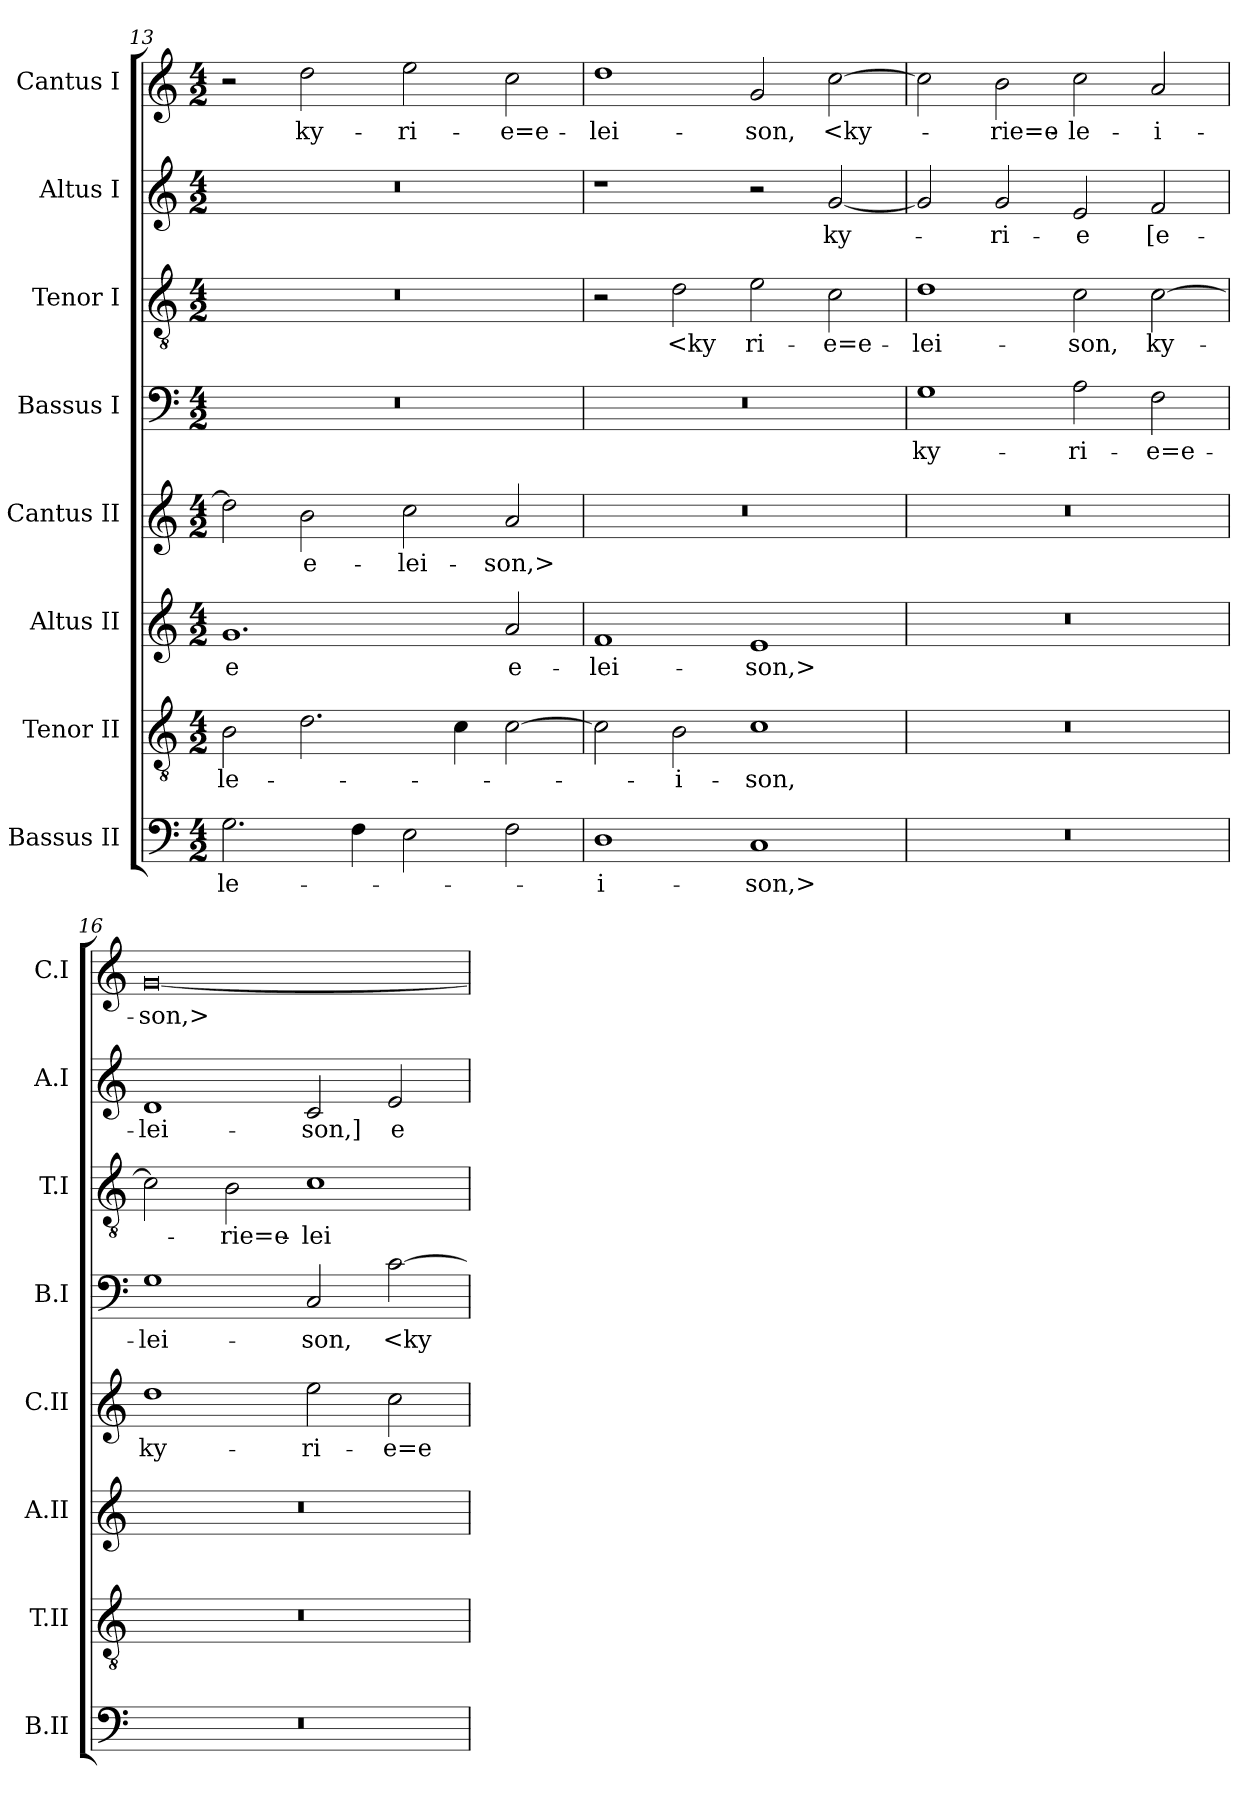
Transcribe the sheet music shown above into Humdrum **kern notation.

**kern	**text	**kern	**text	**kern	**text	**kern	**text	**kern	**text	**kern	**text	**kern	**text	**kern	**text
*part8	*part8	*part7	*part7	*part6	*part6	*part5	*part5	*part4	*part4	*part3	*part3	*part2	*part2	*part1	*part1
*staff8	*staff8	*staff7	*staff7	*staff6	*staff6	*staff5	*staff5	*staff4	*staff4	*staff3	*staff3	*staff2	*staff2	*staff1	*staff1
*I"Bassus II	*	*I"Tenor II	*	*I"Altus II	*	*I"Cantus II	*	*I"Bassus I	*	*I"Tenor I	*	*I"Altus I	*	*I"Cantus I	*
*I'B.II	*	*I'T.II	*	*I'A.II	*	*I'C.II	*	*I'B.I	*	*I'T.I	*	*I'A.I	*	*I'C.I	*
*clefF4	*	*clefGv2	*	*clefG2	*	*clefG2	*	*clefF4	*	*clefGv2	*	*clefG2	*	*clefG2	*
*	*	*ITrd7c12	*	*	*	*	*	*	*	*ITrd7c12	*	*	*	*	*
*k[]	*	*k[]	*	*k[]	*	*k[]	*	*k[]	*	*k[]	*	*k[]	*	*k[]	*
*C:	*	*C:	*	*C:	*	*C:	*	*C:	*	*C:	*	*C:	*	*C:	*
*M4/2	*	*M4/2	*	*M4/2	*	*M4/2	*	*M4/2	*	*M4/2	*	*M4/2	*	*M4/2	*
=13	=13	=13	=13	=13	=13	=13	=13	=13	=13	=13	=13	=13	=13	=13	=13
2.G\	-le-	2BB\	-le-	1.g/	-e	2dd\]	.	0r	.	0r	.	0r	.	2r	.
.	.	2.D\	.	.	.	2b\	e-	.	.	.	.	.	.	2dd\	ky-
4F\	.	.	.	.	.	.	.	.	.	.	.	.	.	.	.
2E\	.	.	.	.	.	2cc\	-lei-	.	.	.	.	.	.	2ee\	-ri-
.	.	4C\	.	.	.	.	.	.	.	.	.	.	.	.	.
2F\	.	[2C\	.	2a/	e-	2a/	-son,>	.	.	.	.	.	.	2cc\	-e=e-
=14	=14	=14	=14	=14	=14	=14	=14	=14	=14	=14	=14	=14	=14	=14	=14
1D\	-i-	2C\]	.	1f/	-lei-	0r	.	0r	.	2r	.	1r	.	1dd\	-lei-
.	.	2BB\	-i-	.	.	.	.	.	.	2D\	<ky	.	.	.	.
1C/	-son,>	1C\	-son,	1e/	-son,>	.	.	.	.	2E\	ri-	2r	.	2g/	-son,
.	.	.	.	.	.	.	.	.	.	2C\	-e=e-	[2g/	ky-	[2cc\	<ky-
=15	=15	=15	=15	=15	=15	=15	=15	=15	=15	=15	=15	=15	=15	=15	=15
0r	.	0r	.	0r	.	0r	.	1G\	ky-	1D\	-lei-	2g/]	.	2cc\]	.
.	.	.	.	.	.	.	.	.	.	.	.	2g/	-ri-	2b\	-rie=e-
.	.	.	.	.	.	.	.	2A\	-ri-	2C\	-son,	2e/	-e	2cc\	-le-
.	.	.	.	.	.	.	.	2F\	-e=e-	[2C\	ky-	2f/	[e-	2a/	-i-
=16	=16	=16	=16	=16	=16	=16	=16	=16	=16	=16	=16	=16	=16	=16	=16
0r	.	0r	.	0r	.	1dd\	ky-	1G\	-lei-	2C\]	.	1d/	-lei-	[0g/	-son,>
.	.	.	.	.	.	.	.	.	.	2BB\	-rie=e-	.	.	.	.
.	.	.	.	.	.	2ee\	-ri-	2C/	-son,	1C\	-lei-	2c/	-son,]	.	.
.	.	.	.	.	.	2cc\	-e=e-	[2c\	<ky-	.	.	2e/	e-	.	.
=	=	=	=	=	=	=	=	=	=	=	=	=	=	=	=
*-	*-	*-	*-	*-	*-	*-	*-	*-	*-	*-	*-	*-	*-	*-	*-
